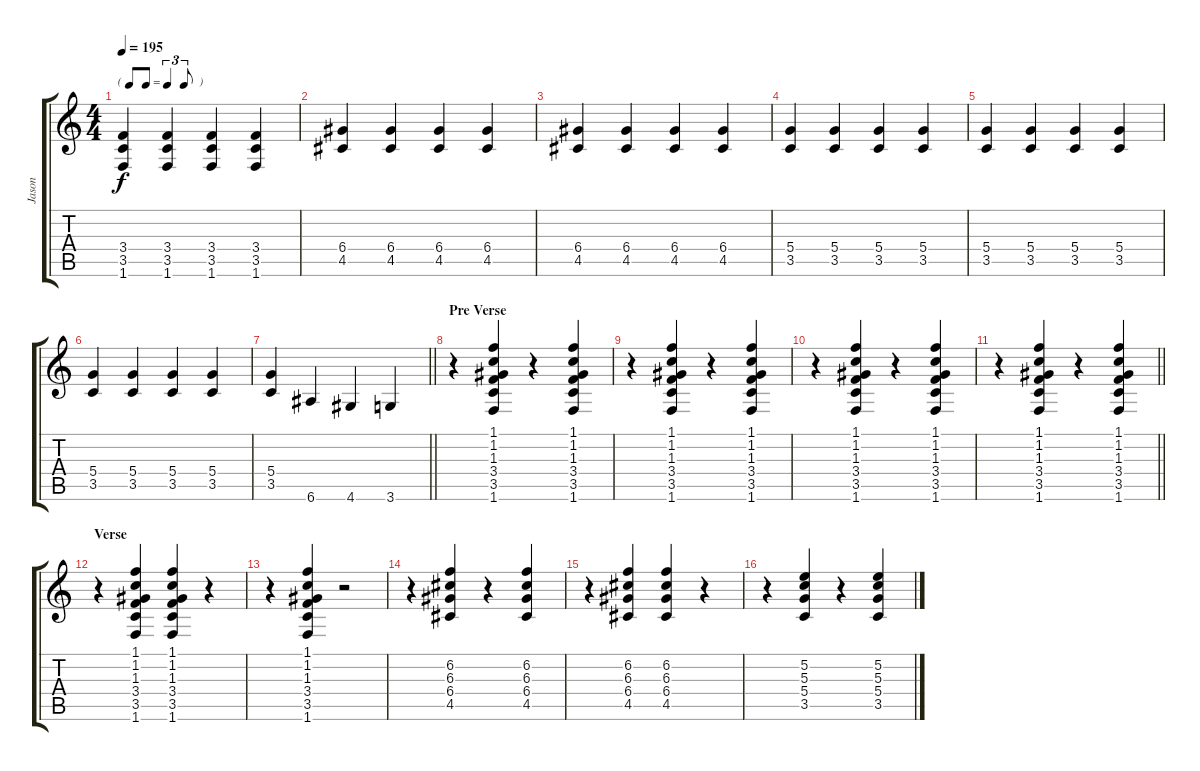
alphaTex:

\track ("Jason" "Jason") {instrument overdrivenguitar}
\staff {score tabs}
\tuning (E4 B3 G3 D3 A2 E2) {hide}
\ts (4 4)
\tf triplet8th
\tempo 195
\clef g2
\ks c
(3.4 3.5 1.6).4{dy f} (3.4 3.5 1.6).4 (3.4 3.5 1.6).4 (3.4 3.5 1.6).4 |
(6.4 4.5).4 (6.4 4.5).4 (6.4 4.5).4 (6.4 4.5).4 |
(6.4 4.5).4 (6.4 4.5).4 (6.4 4.5).4 (6.4 4.5).4 |
(5.4 3.5).4 (5.4 3.5).4 (5.4 3.5).4 (5.4 3.5).4 |
(5.4 3.5).4 (5.4 3.5).4 (5.4 3.5).4 (5.4 3.5).4 |
(5.4 3.5).4 (5.4 3.5).4 (5.4 3.5).4 (5.4 3.5).4 |
\barLineRight lightlight
(5.4 3.5).4 6.6.4 4.6.4 3.6.4 |
\section ("" "Pre Verse")
r.4 (1.1 1.2 1.3 3.4 3.5 1.6).4 r.4 (1.1 1.2 1.3 3.4 3.5 1.6).4 |
r.4 (1.1 1.2 1.3 3.4 3.5 1.6).4 r.4 (1.1 1.2 1.3 3.4 3.5 1.6).4 |
r.4 (1.1 1.2 1.3 3.4 3.5 1.6).4 r.4 (1.1 1.2 1.3 3.4 3.5 1.6).4 |
\barLineRight lightlight
r.4 (1.1 1.2 1.3 3.4 3.5 1.6).4 r.4 (1.1 1.2 1.3 3.4 3.5 1.6).4 |
\section ("" "Verse")
r.4 (1.1 1.2 1.3 3.4 3.5 1.6).4 (1.1 1.2 1.3 3.4 3.5 1.6).4 r.4 |
r.4 (1.1 1.2 1.3 3.4 3.5 1.6).4 r.2 |
r.4 (6.2 6.3 6.4 4.5).4 r.4 (6.2 6.3 6.4 4.5).4 |
r.4 (6.2 6.3 6.4 4.5).4 (6.2 6.3 6.4 4.5).4 r.4 |
r.4 (5.2 5.3 5.4 3.5).4 r.4 (5.2 5.3 5.4 3.5).4
